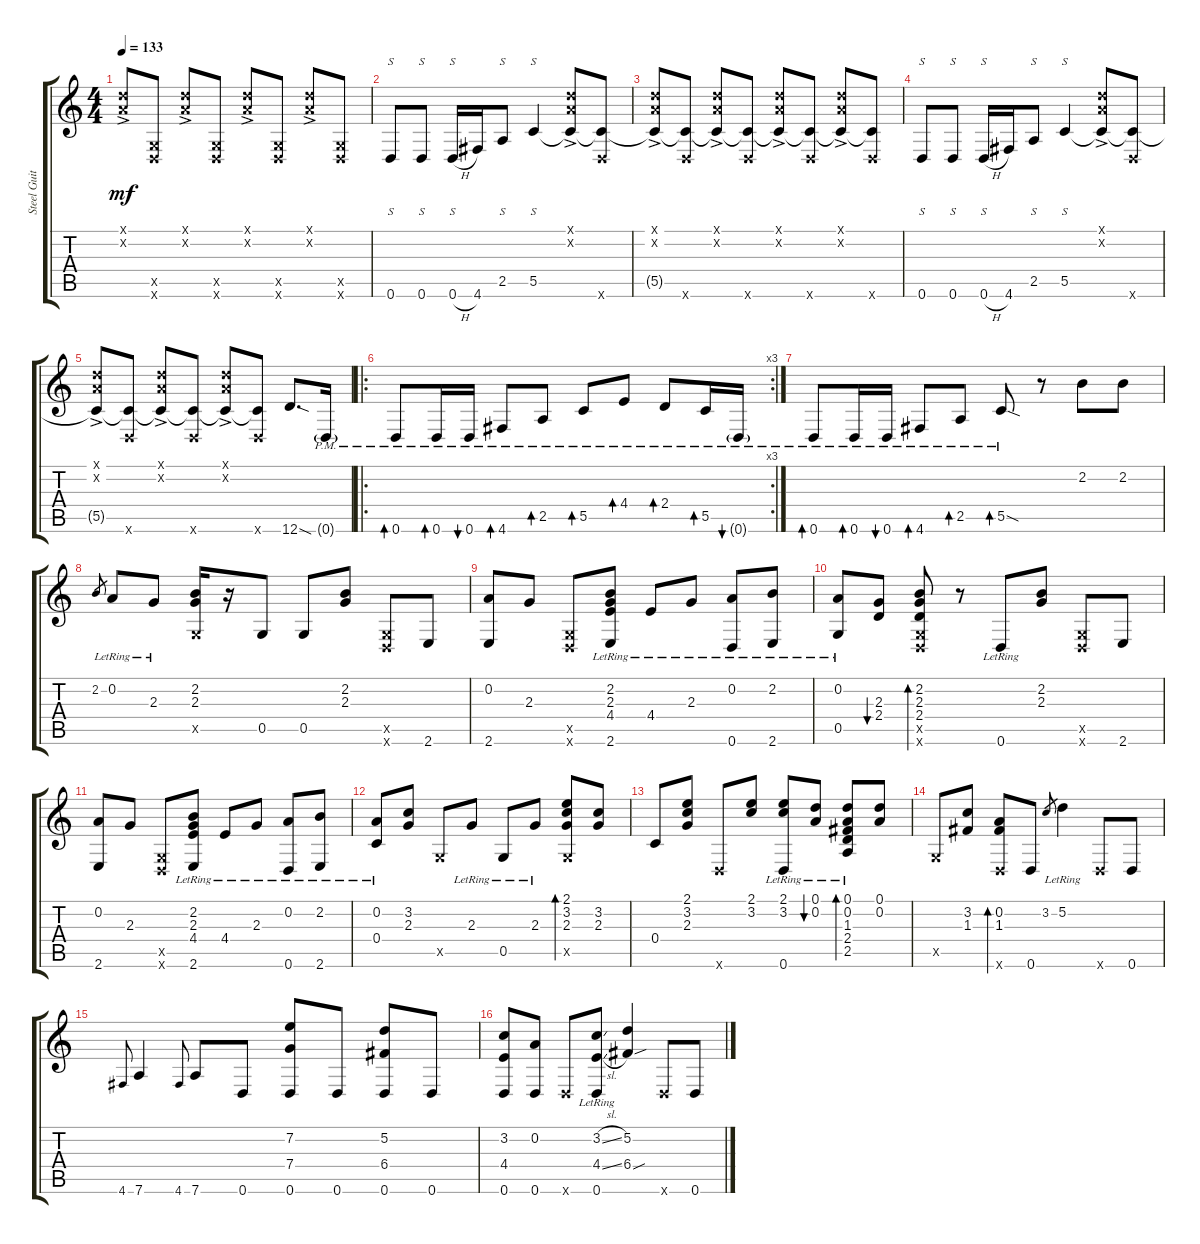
\track ("Steel Guitar" "Steel Guit") {instrument acousticguitarsteel}
\staff {score tabs}
\tuning (D4 A3 F3 C3 G2 D2) {hide}
\ts (4 4)
\tempo 133
\clef g2
\ks c
(0.1{ac x} 0.2{ac x}).8{dy mf instrument acousticguitarsteel} (0.5{x} 0.6{x}).8 (0.1{ac x} 0.2{ac x}).8 (0.5{x} 0.6{x}).8 (0.1{ac x} 0.2{ac x}).8 (0.5{x} 0.6{x}).8 (0.1{ac x} 0.2{ac x}).8 (0.5{x} 0.6{x}).8 |
0.6.8{s} 0.6.8{s} 0.6{h}.16{s} 4.6.16 2.5.8{s} 5.5.4{s} (0.1{ac x} 0.2{ac x} 5.5{t}).8 (5.5{t} 0.6{x}).8 |
(0.1{ac x} 0.2{ac x} 5.5{t}).8 (5.5{t} 0.6{x}).8 (0.1{ac x} 0.2{ac x} 5.5{t}).8 (5.5{t} 0.6{x}).8 (0.1{ac x} 0.2{ac x} 5.5{t}).8 (5.5{t} 0.6{x}).8 (0.1{ac x} 0.2{ac x} 5.5{t}).8 (5.5{t} 0.6{x}).8 |
0.6.8{s} 0.6.8{s} 0.6{h}.16{s} 4.6.16 2.5.8{s} 5.5.4{s} (0.1{ac x} 0.2{ac x} 5.5{t}).8 (5.5{t} 0.6{x}).8 |
(0.1{ac x} 0.2{ac x} 5.5{t}).8 (5.5{t} 0.6{x}).8 (0.1{ac x} 0.2{ac x} 5.5{t}).8 (5.5{t} 0.6{x}).8 (0.1{ac x} 0.2{ac x} 5.5{t}).8 (5.5{t} 0.6{x}).8 12.6{sod}.8{d} 0.6{g pm}.16 |
\ro
\rc 3
0.6{pm}.8{bd 30} 0.6{pm}.16{bd 30} 0.6{pm}.16{bu 30} 4.6{pm}.8{bd 30} 2.5{pm}.8{bd 30} 5.5{pm}.8{bd 30} 4.4{pm}.8{bd 30} 2.4{pm}.8{bd 30} 5.5{pm}.16{bd 30} 0.6{g pm}.16{bu 30} |
0.6{pm}.8{bd 30} 0.6{pm}.16{bd 30} 0.6{pm}.16{bu 30} 4.6{pm}.8{bd 30} 2.5{pm}.8{bd 30} 5.5{sod pm}.8{bd 30} r.8 2.2.8 2.2.8 |
2.2.8{gr} 0.2{lr}.8 2.3{lr}.8 (2.2 2.3 0.5{x}).16 r.16 0.5.8 0.5.8 (2.2 2.3).8 (0.5{x} 0.6{x}).8 2.6.8 |
(0.2 2.6).8 2.3.8 (0.5{x} 0.6{x}).8 (2.2{lr} 2.3{lr} 4.4 2.6{lr}).8 4.4{lr}.8 2.3{lr}.8 (0.2 0.6{lr}).8 (2.2 2.6{lr}).8 |
(0.2{lr} 0.5{lr}).8 (2.3 2.4).8{bu 30} (2.2 2.3 2.4 0.5{x} 0.6{x}).8{bd 30} r.8 0.6{lr}.8 (2.2 2.3).8 (0.5{x} 0.6{x}).8 2.6.8 |
(0.2 2.6).8 2.3.8 (0.5{x} 0.6{x}).8 (2.2{lr} 2.3{lr} 4.4 2.6{lr}).8 4.4{lr}.8 2.3{lr}.8 (0.2 0.6{lr}).8 (2.2 2.6{lr}).8 |
(0.2 0.4{lr}).8 (3.2 2.3).8 0.5{x}.8 2.3{lr}.8 0.5{lr}.8 2.3{lr}.8 (2.1 3.2 2.3 0.5{x}).8{bd 30} (3.2 2.3).8 |
0.4.8 (2.1 3.2 2.3).8 0.6{x}.8 (2.1 3.2).8 (2.1 3.2 0.6{lr}).8 (0.1{lr} 0.2).8{bu 30} (0.1 0.2 1.3{lr} 2.4{lr} 2.5{lr}).8{bd 30} (0.1 0.2).8 |
0.5{x}.8 (3.2 1.3).8 (0.2 1.3 0.6{x}).8{bd 30} 0.6.8 3.2.8{gr} 5.2{lr}.4 0.6{x}.8 0.6.8 |
4.6.8{gr onbeat} 7.6.4 4.6.8{gr onbeat} 7.6.8 0.6.8 (7.2 7.4 0.6).8 0.6.8 (5.2 6.4 0.6).8 0.6.8 |
(3.2 4.4 0.6).8 (0.2 0.6).8 0.6{x}.8 (3.2{sl} 4.4{sl} 0.6{lr}).8 (5.2 6.4{sou}).4 0.6{x}.8 0.6.8
